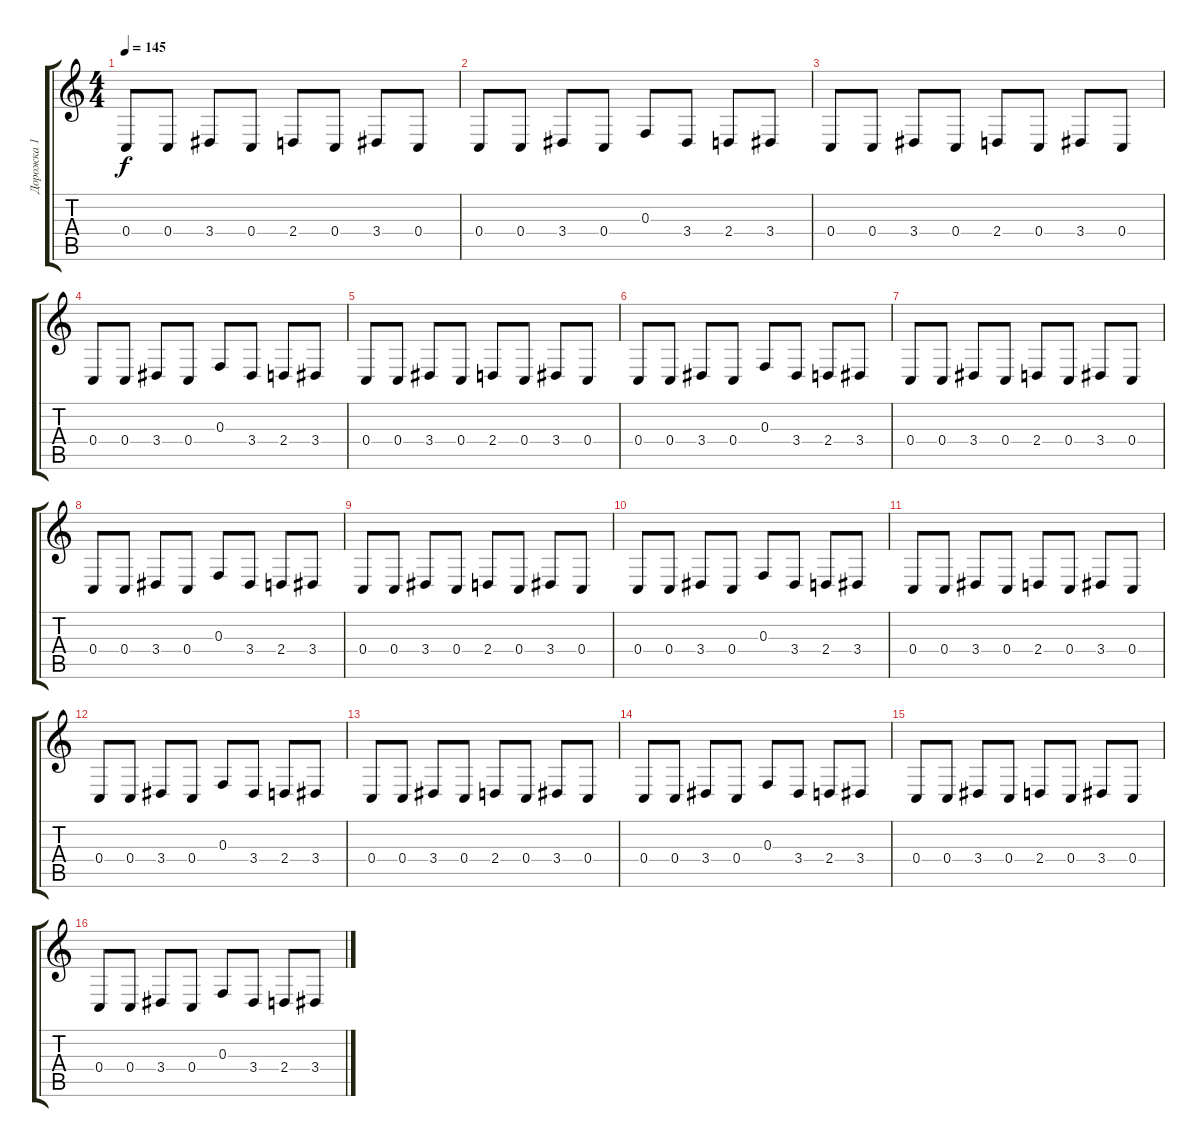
\track ("Дорожка 1" "Дорожка 1") {instrument rockorgan}
\staff {score tabs}
\tuning (D4 A3 F3 C3 G2 C2) {hide}
\ts (4 4)
\tempo 145
\clef g2
\ks c
0.4.8{dy f volume 14} 0.4.8 3.4.8 0.4.8 2.4.8 0.4.8 3.4.8 0.4.8 |
0.4.8 0.4.8 3.4.8 0.4.8 0.3.8 3.4.8 2.4.8 3.4.8 |
0.4.8 0.4.8 3.4.8 0.4.8 2.4.8 0.4.8 3.4.8 0.4.8 |
0.4.8 0.4.8 3.4.8 0.4.8 0.3.8 3.4.8 2.4.8 3.4.8 |
0.4.8 0.4.8 3.4.8 0.4.8 2.4.8 0.4.8 3.4.8 0.4.8 |
0.4.8 0.4.8 3.4.8 0.4.8 0.3.8 3.4.8 2.4.8 3.4.8 |
0.4.8 0.4.8 3.4.8 0.4.8 2.4.8 0.4.8 3.4.8 0.4.8 |
0.4.8 0.4.8 3.4.8 0.4.8 0.3.8 3.4.8 2.4.8 3.4.8 |
0.4.8 0.4.8 3.4.8 0.4.8 2.4.8 0.4.8 3.4.8 0.4.8 |
0.4.8 0.4.8 3.4.8 0.4.8 0.3.8 3.4.8 2.4.8 3.4.8 |
0.4.8 0.4.8 3.4.8 0.4.8 2.4.8 0.4.8 3.4.8 0.4.8 |
0.4.8 0.4.8 3.4.8 0.4.8 0.3.8 3.4.8 2.4.8 3.4.8 |
0.4.8 0.4.8 3.4.8 0.4.8 2.4.8 0.4.8 3.4.8 0.4.8 |
0.4.8 0.4.8 3.4.8 0.4.8 0.3.8 3.4.8 2.4.8 3.4.8 |
0.4.8 0.4.8 3.4.8 0.4.8 2.4.8 0.4.8 3.4.8 0.4.8 |
0.4.8 0.4.8 3.4.8 0.4.8 0.3.8 3.4.8 2.4.8 3.4.8
